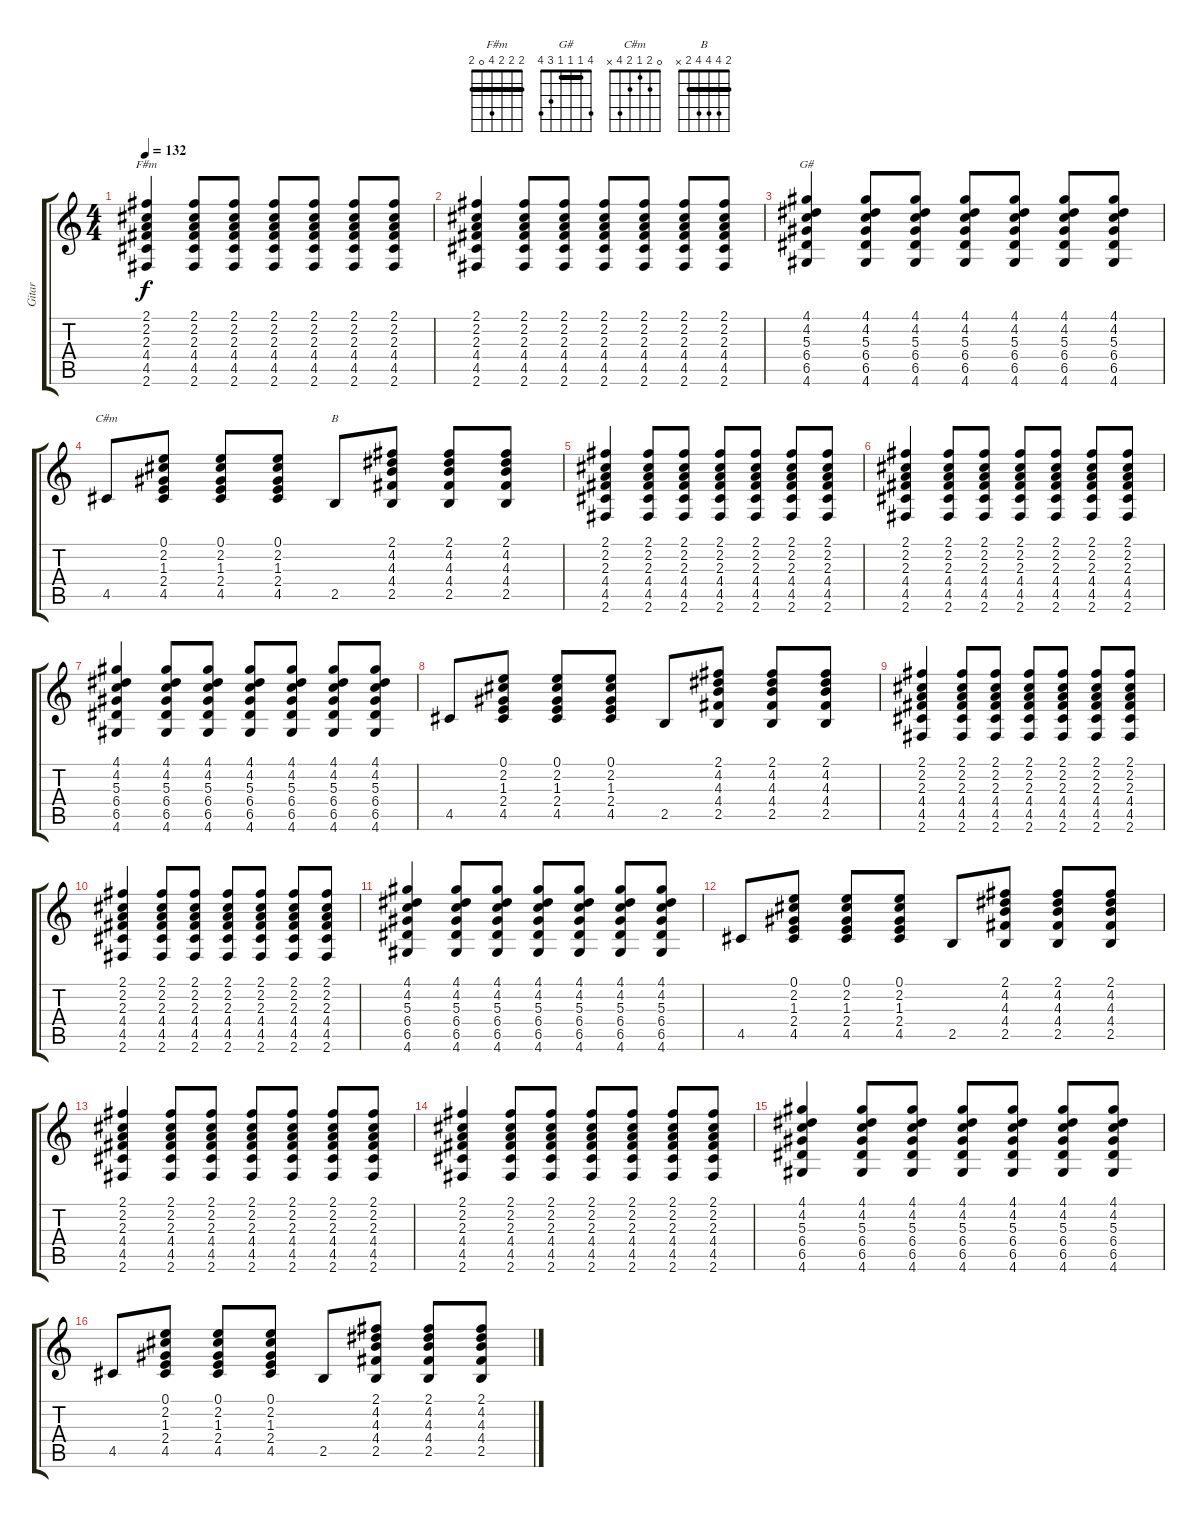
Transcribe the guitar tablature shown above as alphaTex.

\track ("Gitar" "Gitar") {instrument acousticguitarsteel}
\staff {score tabs}
\tuning (E4 B3 G3 D3 A2 E2) {hide}
\chord ("F#m" 2 2 2 4 0 2) {barre 2}
\chord ("G#" 4 1 1 1 3 4) {barre 1}
\chord ("C#m" 0 2 1 2 4 x)
\chord ("B" 2 4 4 4 2 x) {barre 2}
\ts (4 4)
\tempo 132
\clef g2
\ks c
(2.1 2.2 2.3 4.4 4.5 2.6).4{ch "F#m" dy f} (2.1 2.2 2.3 4.4 4.5 2.6).8 (2.1 2.2 2.3 4.4 4.5 2.6).8 (2.1 2.2 2.3 4.4 4.5 2.6).8 (2.1 2.2 2.3 4.4 4.5 2.6).8 (2.1 2.2 2.3 4.4 4.5 2.6).8 (2.1 2.2 2.3 4.4 4.5 2.6).8 |
(2.1 2.2 2.3 4.4 4.5 2.6).4 (2.1 2.2 2.3 4.4 4.5 2.6).8 (2.1 2.2 2.3 4.4 4.5 2.6).8 (2.1 2.2 2.3 4.4 4.5 2.6).8 (2.1 2.2 2.3 4.4 4.5 2.6).8 (2.1 2.2 2.3 4.4 4.5 2.6).8 (2.1 2.2 2.3 4.4 4.5 2.6).8 |
(4.1 4.2 5.3 6.4 6.5 4.6).4{ch "G#"} (4.1 4.2 5.3 6.4 6.5 4.6).8 (4.1 4.2 5.3 6.4 6.5 4.6).8 (4.1 4.2 5.3 6.4 6.5 4.6).8 (4.1 4.2 5.3 6.4 6.5 4.6).8 (4.1 4.2 5.3 6.4 6.5 4.6).8 (4.1 4.2 5.3 6.4 6.5 4.6).8 |
4.5.8{ch "C#m"} (0.1 2.2 1.3 2.4 4.5).8 (0.1 2.2 1.3 2.4 4.5).8 (0.1 2.2 1.3 2.4 4.5).8 2.5.8{ch "B"} (2.1 4.2 4.3 4.4 2.5).8 (2.1 4.2 4.3 4.4 2.5).8 (2.1 4.2 4.3 4.4 2.5).8 |
(2.1 2.2 2.3 4.4 4.5 2.6).4 (2.1 2.2 2.3 4.4 4.5 2.6).8 (2.1 2.2 2.3 4.4 4.5 2.6).8 (2.1 2.2 2.3 4.4 4.5 2.6).8 (2.1 2.2 2.3 4.4 4.5 2.6).8 (2.1 2.2 2.3 4.4 4.5 2.6).8 (2.1 2.2 2.3 4.4 4.5 2.6).8 |
(2.1 2.2 2.3 4.4 4.5 2.6).4 (2.1 2.2 2.3 4.4 4.5 2.6).8 (2.1 2.2 2.3 4.4 4.5 2.6).8 (2.1 2.2 2.3 4.4 4.5 2.6).8 (2.1 2.2 2.3 4.4 4.5 2.6).8 (2.1 2.2 2.3 4.4 4.5 2.6).8 (2.1 2.2 2.3 4.4 4.5 2.6).8 |
(4.1 4.2 5.3 6.4 6.5 4.6).4 (4.1 4.2 5.3 6.4 6.5 4.6).8 (4.1 4.2 5.3 6.4 6.5 4.6).8 (4.1 4.2 5.3 6.4 6.5 4.6).8 (4.1 4.2 5.3 6.4 6.5 4.6).8 (4.1 4.2 5.3 6.4 6.5 4.6).8 (4.1 4.2 5.3 6.4 6.5 4.6).8 |
4.5.8 (0.1 2.2 1.3 2.4 4.5).8 (0.1 2.2 1.3 2.4 4.5).8 (0.1 2.2 1.3 2.4 4.5).8 2.5.8 (2.1 4.2 4.3 4.4 2.5).8 (2.1 4.2 4.3 4.4 2.5).8 (2.1 4.2 4.3 4.4 2.5).8 |
(2.1 2.2 2.3 4.4 4.5 2.6).4 (2.1 2.2 2.3 4.4 4.5 2.6).8 (2.1 2.2 2.3 4.4 4.5 2.6).8 (2.1 2.2 2.3 4.4 4.5 2.6).8 (2.1 2.2 2.3 4.4 4.5 2.6).8 (2.1 2.2 2.3 4.4 4.5 2.6).8 (2.1 2.2 2.3 4.4 4.5 2.6).8 |
(2.1 2.2 2.3 4.4 4.5 2.6).4 (2.1 2.2 2.3 4.4 4.5 2.6).8 (2.1 2.2 2.3 4.4 4.5 2.6).8 (2.1 2.2 2.3 4.4 4.5 2.6).8 (2.1 2.2 2.3 4.4 4.5 2.6).8 (2.1 2.2 2.3 4.4 4.5 2.6).8 (2.1 2.2 2.3 4.4 4.5 2.6).8 |
(4.1 4.2 5.3 6.4 6.5 4.6).4 (4.1 4.2 5.3 6.4 6.5 4.6).8 (4.1 4.2 5.3 6.4 6.5 4.6).8 (4.1 4.2 5.3 6.4 6.5 4.6).8 (4.1 4.2 5.3 6.4 6.5 4.6).8 (4.1 4.2 5.3 6.4 6.5 4.6).8 (4.1 4.2 5.3 6.4 6.5 4.6).8 |
4.5.8 (0.1 2.2 1.3 2.4 4.5).8 (0.1 2.2 1.3 2.4 4.5).8 (0.1 2.2 1.3 2.4 4.5).8 2.5.8 (2.1 4.2 4.3 4.4 2.5).8 (2.1 4.2 4.3 4.4 2.5).8 (2.1 4.2 4.3 4.4 2.5).8 |
(2.1 2.2 2.3 4.4 4.5 2.6).4 (2.1 2.2 2.3 4.4 4.5 2.6).8 (2.1 2.2 2.3 4.4 4.5 2.6).8 (2.1 2.2 2.3 4.4 4.5 2.6).8 (2.1 2.2 2.3 4.4 4.5 2.6).8 (2.1 2.2 2.3 4.4 4.5 2.6).8 (2.1 2.2 2.3 4.4 4.5 2.6).8 |
(2.1 2.2 2.3 4.4 4.5 2.6).4 (2.1 2.2 2.3 4.4 4.5 2.6).8 (2.1 2.2 2.3 4.4 4.5 2.6).8 (2.1 2.2 2.3 4.4 4.5 2.6).8 (2.1 2.2 2.3 4.4 4.5 2.6).8 (2.1 2.2 2.3 4.4 4.5 2.6).8 (2.1 2.2 2.3 4.4 4.5 2.6).8 |
(4.1 4.2 5.3 6.4 6.5 4.6).4 (4.1 4.2 5.3 6.4 6.5 4.6).8 (4.1 4.2 5.3 6.4 6.5 4.6).8 (4.1 4.2 5.3 6.4 6.5 4.6).8 (4.1 4.2 5.3 6.4 6.5 4.6).8 (4.1 4.2 5.3 6.4 6.5 4.6).8 (4.1 4.2 5.3 6.4 6.5 4.6).8 |
4.5.8 (0.1 2.2 1.3 2.4 4.5).8 (0.1 2.2 1.3 2.4 4.5).8 (0.1 2.2 1.3 2.4 4.5).8 2.5.8 (2.1 4.2 4.3 4.4 2.5).8 (2.1 4.2 4.3 4.4 2.5).8 (2.1 4.2 4.3 4.4 2.5).8
